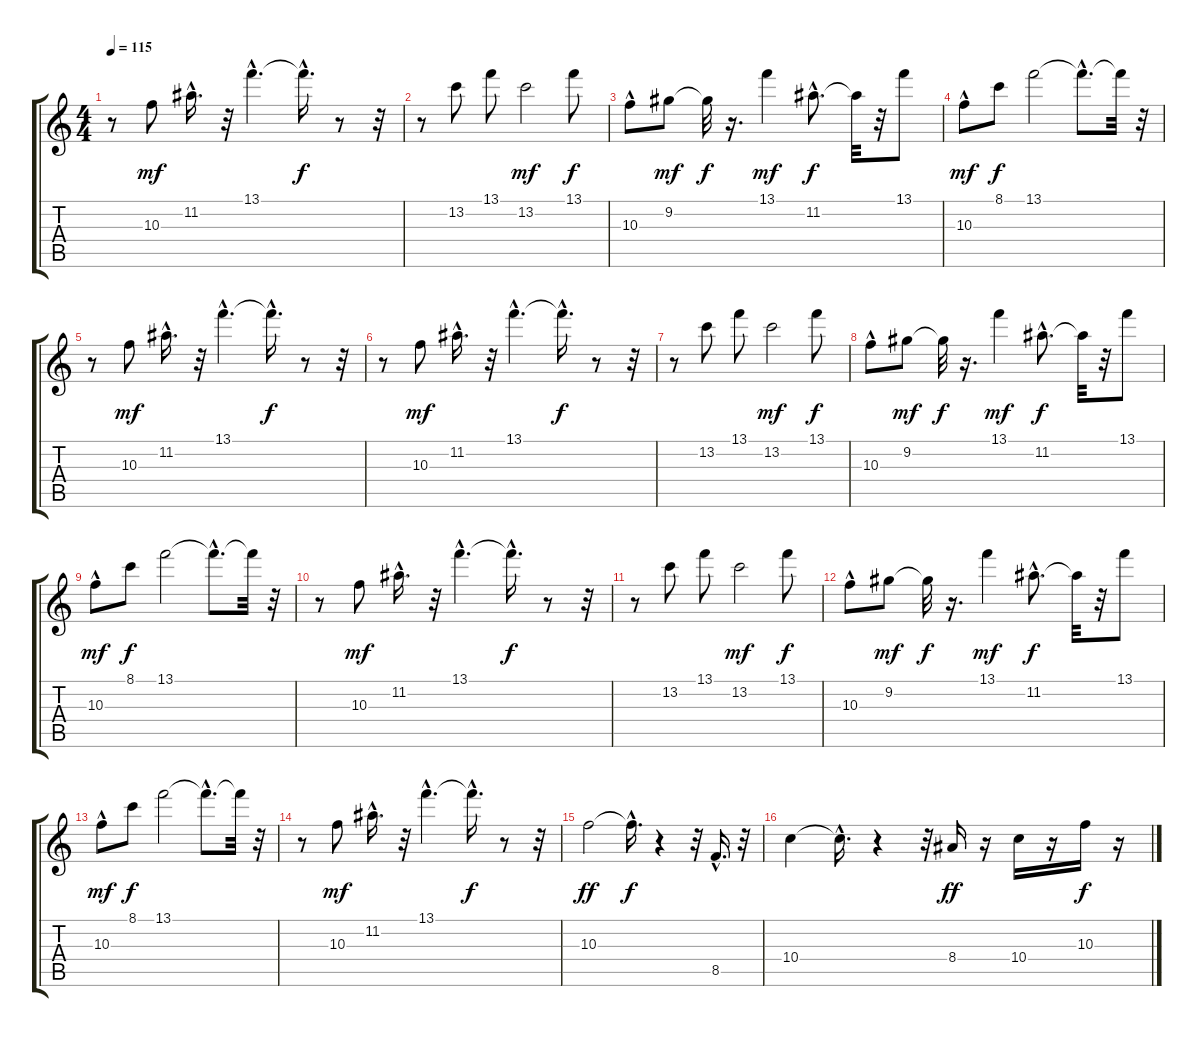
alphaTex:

\track "" {instrument electricguitarclean}
\staff {score tabs}
\tuning (E4 B3 G3 D3 A2 E2) {hide}
\ts (4 4)
\tempo 115
\clef g2
\ks c
r.8{dy f} 10.3.8{dy mf} 11.2{hac}.16{d} r.32 13.1{hac}.4{d} 13.1{hac t}.16{d dy f} r.8 r.32 |
r.8 13.2.8 13.1.8 13.2.2{dy mf} 13.1.8{dy f} |
10.3{hac}.8 9.2.8{dy mf} 9.2{t}.32{dy f} r.16{d} 13.1.4{dy mf} 11.2{hac}.8{d dy f} 11.2{t}.32 r.32 13.1.8 |
10.3{hac}.8{dy mf} 8.1.8{dy f} 13.1.2 13.1{hac t}.8{d} 13.1{t}.32 r.32 |
r.8 10.3.8{dy mf} 11.2{hac}.16{d} r.32 13.1{hac}.4{d} 13.1{hac t}.16{d dy f} r.8 r.32 |
r.8 10.3.8{dy mf} 11.2{hac}.16{d} r.32 13.1{hac}.4{d} 13.1{hac t}.16{d dy f} r.8 r.32 |
r.8 13.2.8 13.1.8 13.2.2{dy mf} 13.1.8{dy f} |
10.3{hac}.8 9.2.8{dy mf} 9.2{t}.32{dy f} r.16{d} 13.1.4{dy mf} 11.2{hac}.8{d dy f} 11.2{t}.32 r.32 13.1.8 |
10.3{hac}.8{dy mf} 8.1.8{dy f} 13.1.2 13.1{hac t}.8{d} 13.1{t}.32 r.32 |
r.8 10.3.8{dy mf} 11.2{hac}.16{d} r.32 13.1{hac}.4{d} 13.1{hac t}.16{d dy f} r.8 r.32 |
r.8 13.2.8 13.1.8 13.2.2{dy mf} 13.1.8{dy f} |
10.3{hac}.8 9.2.8{dy mf} 9.2{t}.32{dy f} r.16{d} 13.1.4{dy mf} 11.2{hac}.8{d dy f} 11.2{t}.32 r.32 13.1.8 |
10.3{hac}.8{dy mf} 8.1.8{dy f} 13.1.2 13.1{hac t}.8{d} 13.1{t}.32 r.32 |
r.8 10.3.8{dy mf} 11.2{hac}.16{d} r.32 13.1{hac}.4{d} 13.1{hac t}.16{d dy f} r.8 r.32 |
10.3.2{dy ff} 10.3{hac t}.16{d dy f} r.4 r.32 8.5{hac}.16{d} r.32 |
10.4.4 10.4{hac t}.16{d} r.4 r.32 8.4.16{dy ff} r.16 10.4.16 r.16 10.3.16{dy f} r.16
